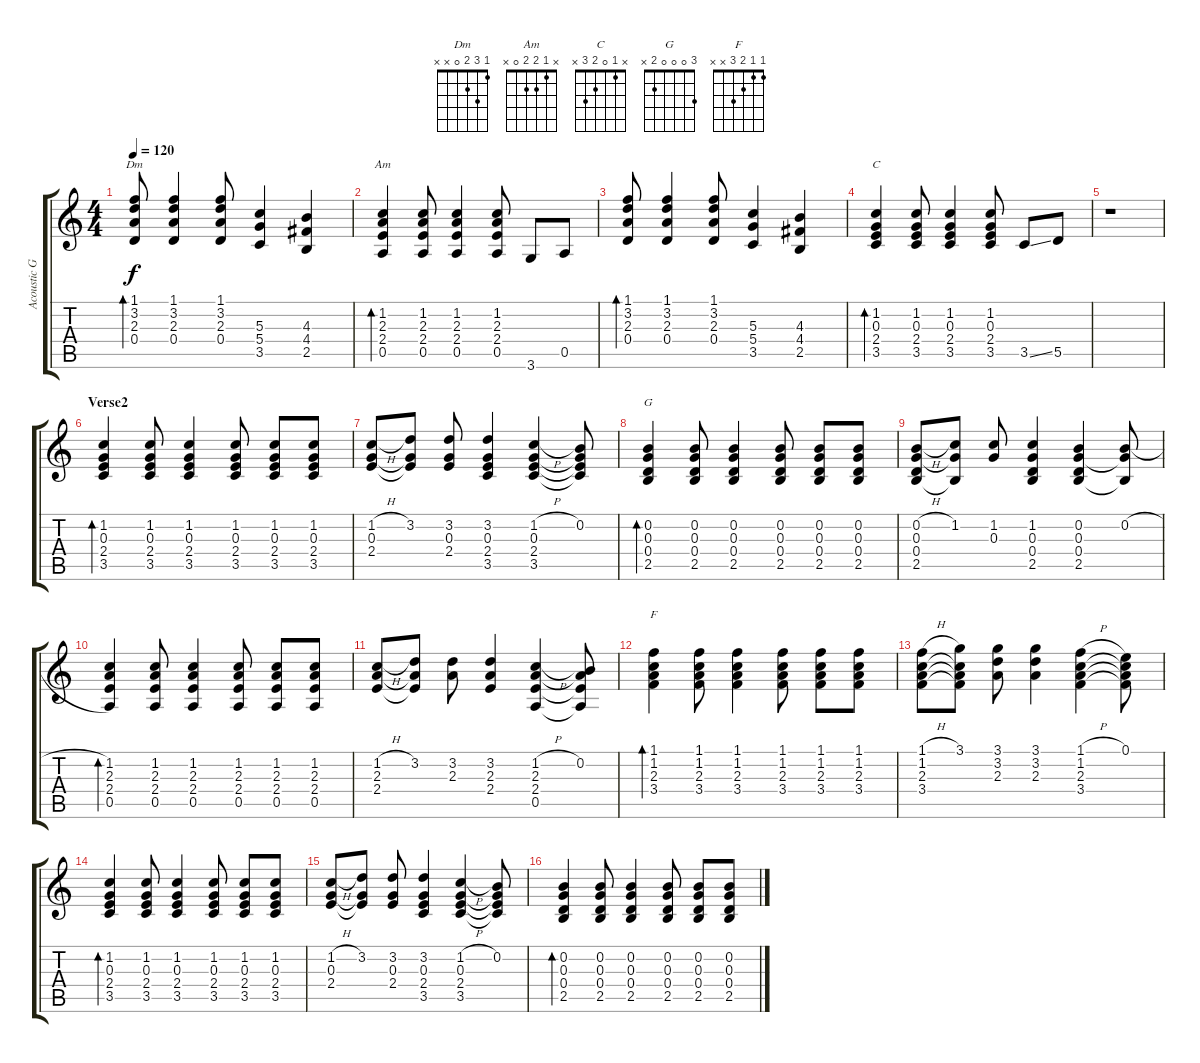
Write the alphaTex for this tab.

\track ("Acoustic Guitar 2" "Acoustic G") {instrument acousticguitarsteel}
\staff {score tabs}
\tuning (E4 B3 G3 D3 A2 E2) {hide}
\chord ("Dm" 1 3 2 0 x x)
\chord ("Am" x 1 2 2 0 x)
\chord ("C" x 1 0 2 3 x)
\chord ("G" 3 0 0 0 2 x)
\chord ("F" 1 1 2 3 x x)
\ts (4 4)
\tempo 120
\clef g2
\ks c
(1.1 3.2 2.3 0.4).8{bd 120 ch "Dm" dy f} (1.1 3.2 2.3 0.4).4 (1.1 3.2 2.3 0.4).8 (5.3 5.4 3.5).4 (4.3 4.4 2.5).4 |
(1.2 2.3 2.4 0.5).4{bd 120 ch "Am"} (1.2 2.3 2.4 0.5).8 (1.2 2.3 2.4 0.5).4 (1.2 2.3 2.4 0.5).8 3.6.8 0.5.8 |
(1.1 3.2 2.3 0.4).8{bd 120} (1.1 3.2 2.3 0.4).4 (1.1 3.2 2.3 0.4).8 (5.3 5.4 3.5).4 (4.3 4.4 2.5).4 |
(1.2 0.3 2.4 3.5).4{bd 120 ch "C"} (1.2 0.3 2.4 3.5).8 (1.2 0.3 2.4 3.5).4 (1.2 0.3 2.4 3.5).8 3.5{ss}.8 5.5.8 |
r.1 |
\section ("" "Verse2")
(1.2 0.3 2.4 3.5).4{bd 120} (1.2 0.3 2.4 3.5).8 (1.2 0.3 2.4 3.5).4 (1.2 0.3 2.4 3.5).8 (1.2 0.3 2.4 3.5).8 (1.2 0.3 2.4 3.5).8 |
(1.2{h} 0.3 2.4).8 (3.2 0.3{t} 2.4{t}).8 (3.2 0.3 2.4).8 (3.2 0.3 2.4 3.5).4 (1.2{h} 0.3 2.4 3.5).4 (0.2 0.3{t} 2.4{t} 3.5{t}).8 |
(0.2 0.3 0.4 2.5).4{bd 120 ch "G"} (0.2 0.3 0.4 2.5).8 (0.2 0.3 0.4 2.5).4 (0.2 0.3 0.4 2.5).8 (0.2 0.3 0.4 2.5).8 (0.2 0.3 0.4 2.5).8 |
(0.2{h} 0.3 0.4 2.5).8 (1.2 0.3{t} 2.5{t}).8 (1.2 0.3).8 (1.2 0.3 0.4 2.5).4 (0.2 0.3 0.4 2.5).4 (0.2{h} 0.3{t} 2.5{t}).8 |
(1.2 2.3 2.4 0.5).4{bd 120} (1.2 2.3 2.4 0.5).8 (1.2 2.3 2.4 0.5).4 (1.2 2.3 2.4 0.5).8 (1.2 2.3 2.4 0.5).8 (1.2 2.3 2.4 0.5).8 |
(1.2{h} 2.3 2.4).8 (3.2 2.3{t} 2.4{t}).8 (3.2 2.3).8 (3.2 2.3 2.4).4 (1.2{h} 2.3 2.4 0.5).4 (0.2 2.3{t} 2.4{t} 0.5{t}).8 |
(1.1 1.2 2.3 3.4).4{bd 120 ch "F"} (1.1 1.2 2.3 3.4).8 (1.1 1.2 2.3 3.4).4 (1.1 1.2 2.3 3.4).8 (1.1 1.2 2.3 3.4).8 (1.1 1.2 2.3 3.4).8 |
(1.1{h} 1.2 2.3 3.4).8 (3.1 1.2{t} 2.3{t} 3.4{t}).8 (3.1 3.2 2.3).8 (3.1 3.2 2.3).4 (1.1{h} 1.2 2.3 3.4).4 (0.1 1.2{t} 2.3{t} 3.4{t}).8 |
(1.2 0.3 2.4 3.5).4{bd 120} (1.2 0.3 2.4 3.5).8 (1.2 0.3 2.4 3.5).4 (1.2 0.3 2.4 3.5).8 (1.2 0.3 2.4 3.5).8 (1.2 0.3 2.4 3.5).8 |
(1.2{h} 0.3 2.4).8 (3.2 0.3{t} 2.4{t}).8 (3.2 0.3 2.4).8 (3.2 0.3 2.4 3.5).4 (1.2{h} 0.3 2.4 3.5).4 (0.2 0.3{t} 2.4{t} 3.5{t}).8 |
(0.2 0.3 0.4 2.5).4{bd 120} (0.2 0.3 0.4 2.5).8 (0.2 0.3 0.4 2.5).4 (0.2 0.3 0.4 2.5).8 (0.2 0.3 0.4 2.5).8 (0.2 0.3 0.4 2.5).8
